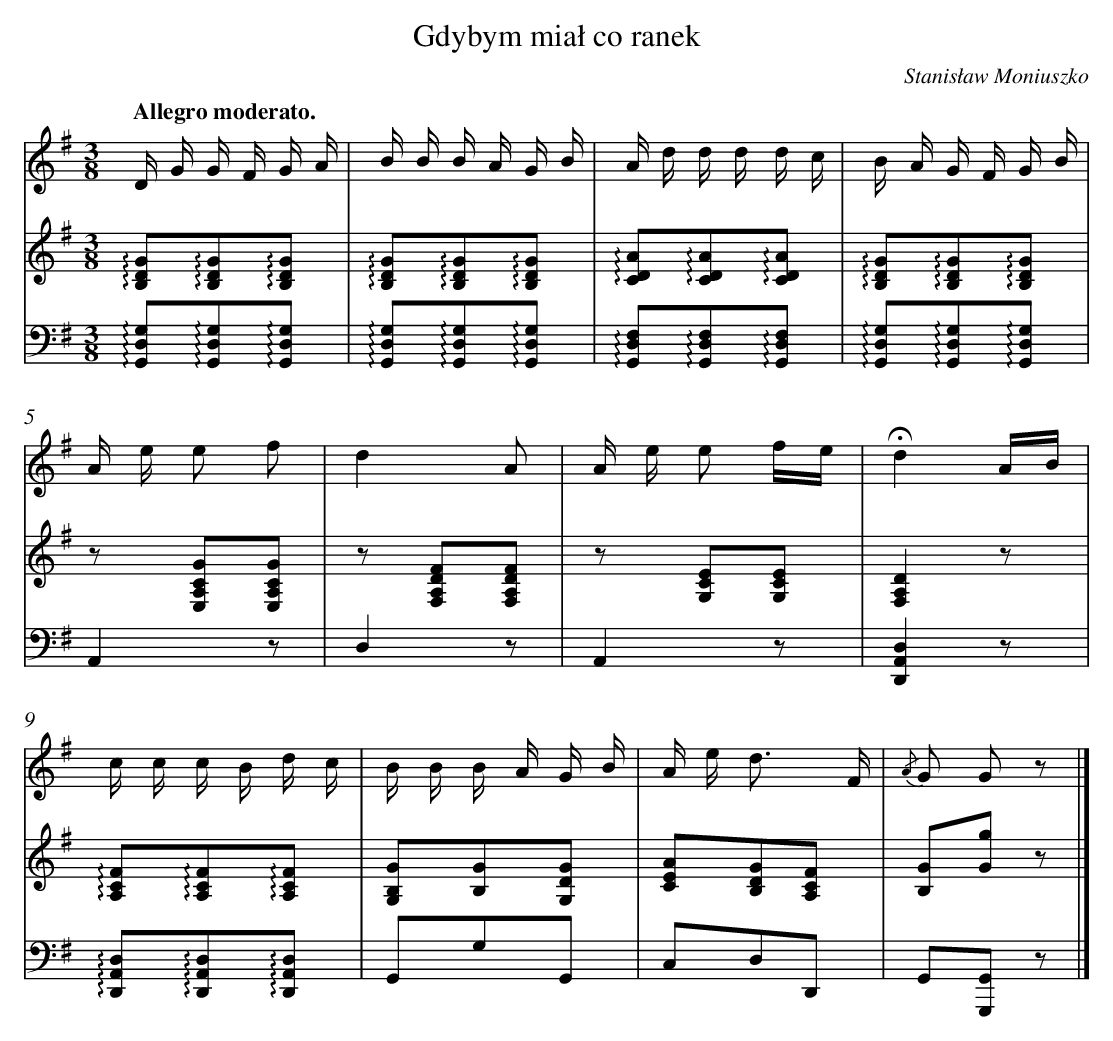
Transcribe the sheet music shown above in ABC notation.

X:1
T: Gdybym miał co ranek
C: Stanisław Moniuszko
L: 1/8
M: 3/8
Q: "Allegro moderato."
V: 1 clef=treble
V: 2 clef=treble
V: 3 clef=bass
K: G
[V:1] D/ G/ G/ F/ G/ A/ |
[V:2] !arpeggio![GDB,]!arpeggio![GDB,]!arpeggio![GDB,] |
[V:3] !arpeggio![G,D,G,,]!arpeggio![G,D,G,,]!arpeggio![G,D,G,,] |
[V:1] B/ B/ B/ A/ G/ B/ |
[V:2] !arpeggio![GDB,]!arpeggio![GDB,]!arpeggio![GDB,] |
[V:3] !arpeggio![G,D,G,,]!arpeggio![G,D,G,,]!arpeggio![G,D,G,,] |
[V:1] A/ d/ d/ d/ d/ c/ |
[V:2] !arpeggio![ADC]!arpeggio![ADC]!arpeggio![ADC] |
[V:3] !arpeggio![F,D,G,,]!arpeggio![F,D,G,,]!arpeggio![F,D,G,,] |
[V:1] B/ A/ G/ F/ G/ B/ |
[V:2] !arpeggio![GDB,]!arpeggio![GDB,]!arpeggio![GDB,] |
[V:3] !arpeggio![G,D,G,,]!arpeggio![G,D,G,,]!arpeggio![G,D,G,,] |
[V:1] A/ e/ e f |
[V:2] z [GCA,E,][GCA,E,] |
[V:3] A,,2z |
[V:1] d2A |
[V:2] z [FDA,F,][FDA,F,] |
[V:3] D,2z |
[V:1] A/ e/ e f/e/ |
[V:2] z [ECG,][ECG,] |
[V:3] A,,2z |
[V:1] !fermata!d2A/B/ |
[V:2] [D2A,2F,2]z |
[V:3] [D,2A,,2D,,2]z |
[V:1] c/ c/ c/ B/ d/ c/ |
[V:2] !arpeggio![FCA,]!arpeggio![FCA,]!arpeggio![FCA,] |
[V:3] !arpeggio![D,A,,D,,]!arpeggio![D,A,,D,,]!arpeggio![D,A,,D,,] |
[V:1] B/ B/ B/ A/ G/ B/ |
[V:2] [GB,G,][GB,][GDG,] |
[V:3] G,,G,G,, |
[V:1] A/ e< d F/ |
[V:2] [AEC][GDB,][FCA,] |
[V:3] C,D,D,, |
[V:1] {/A} G G z |]
[V:2] [GB,][gG] z |]
[V:3] G,,[G,,G,,,] z |]
